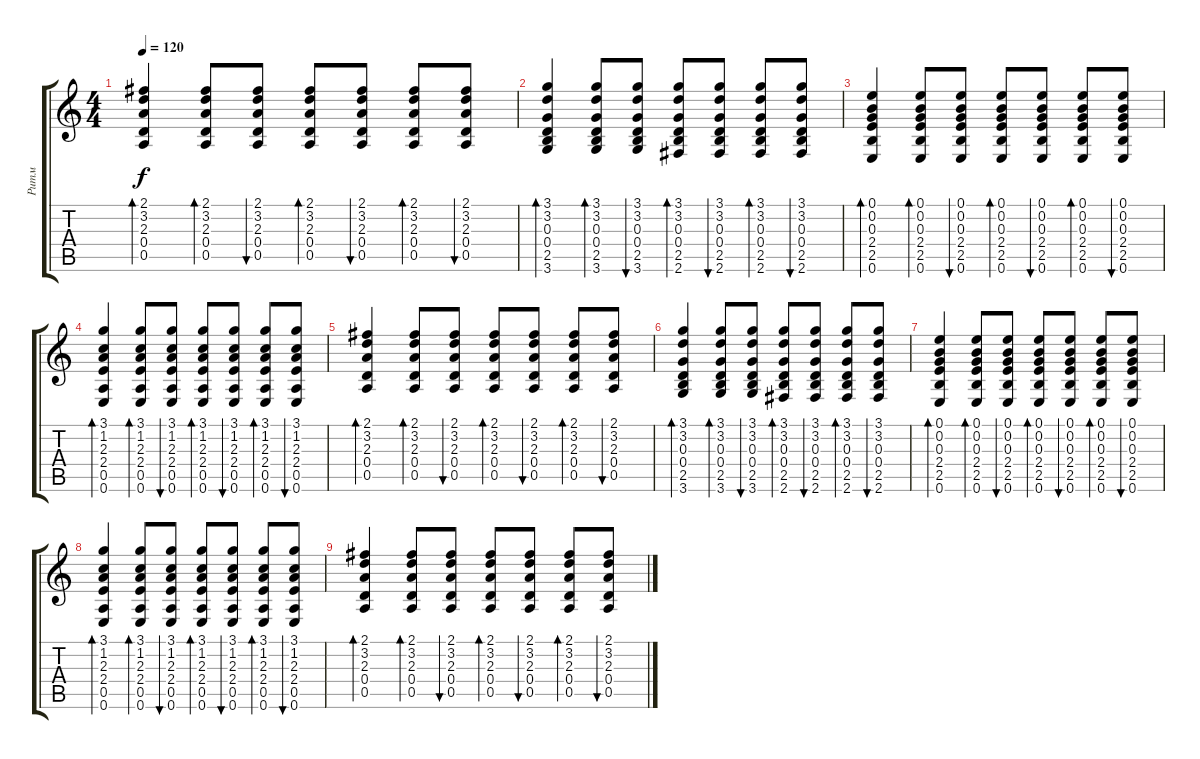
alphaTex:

\track ("Ритм" "Ритм") {instrument electricguitarclean}
\staff {score tabs}
\tuning (E4 B3 G3 D3 A2 E2) {hide}
\ts (4 4)
\tempo 120
\clef g2
\ks c
(2.1 3.2 2.3 0.4 0.5).4{bd 60 dy f} (2.1 3.2 2.3 0.4 0.5).8{bd 60} (2.1 3.2 2.3 0.4 0.5).8{bu 60} (2.1 3.2 2.3 0.4 0.5).8{bd 60} (2.1 3.2 2.3 0.4 0.5).8{bu 60} (2.1 3.2 2.3 0.4 0.5).8{bd 60} (2.1 3.2 2.3 0.4 0.5).8{bu 60} |
(3.1 3.2 0.3 0.4 2.5 3.6).4{bd 60} (3.1 3.2 0.3 0.4 2.5 3.6).8{bd 60} (3.1 3.2 0.3 0.4 2.5 3.6).8{bu 60} (3.1 3.2 0.3 0.4 2.5 2.6).8{bd 60} (3.1 3.2 0.3 0.4 2.5 2.6).8{bu 60} (3.1 3.2 0.3 0.4 2.5 2.6).8{bd 60} (3.1 3.2 0.3 0.4 2.5 2.6).8{bu 60} |
(0.1 0.2 0.3 2.4 2.5 0.6).4{bd 60} (0.1 0.2 0.3 2.4 2.5 0.6).8{bd 60} (0.1 0.2 0.3 2.4 2.5 0.6).8{bu 60} (0.1 0.2 0.3 2.4 2.5 0.6).8{bd 60} (0.1 0.2 0.3 2.4 2.5 0.6).8{bu 60} (0.1 0.2 0.3 2.4 2.5 0.6).8{bd 60} (0.1 0.2 0.3 2.4 2.5 0.6).8{bu 60} |
(3.1 1.2 2.3 2.4 0.5 0.6).4{bd 60} (3.1 1.2 2.3 2.4 0.5 0.6).8{bd 60} (3.1 1.2 2.3 2.4 0.5 0.6).8{bu 60} (3.1 1.2 2.3 2.4 0.5 0.6).8{bd 60} (3.1 1.2 2.3 2.4 0.5 0.6).8{bu 60} (3.1 1.2 2.3 2.4 0.5 0.6).8{bd 60} (3.1 1.2 2.3 2.4 0.5 0.6).8{bu 60} |
(2.1 3.2 2.3 0.4 0.5).4{bd 60} (2.1 3.2 2.3 0.4 0.5).8{bd 60} (2.1 3.2 2.3 0.4 0.5).8{bu 60} (2.1 3.2 2.3 0.4 0.5).8{bd 60} (2.1 3.2 2.3 0.4 0.5).8{bu 60} (2.1 3.2 2.3 0.4 0.5).8{bd 60} (2.1 3.2 2.3 0.4 0.5).8{bu 60} |
(3.1 3.2 0.3 0.4 2.5 3.6).4{bd 60} (3.1 3.2 0.3 0.4 2.5 3.6).8{bd 60} (3.1 3.2 0.3 0.4 2.5 3.6).8{bu 60} (3.1 3.2 0.3 0.4 2.5 2.6).8{bd 60} (3.1 3.2 0.3 0.4 2.5 2.6).8{bu 60} (3.1 3.2 0.3 0.4 2.5 2.6).8{bd 60} (3.1 3.2 0.3 0.4 2.5 2.6).8{bu 60} |
(0.1 0.2 0.3 2.4 2.5 0.6).4{bd 60} (0.1 0.2 0.3 2.4 2.5 0.6).8{bd 60} (0.1 0.2 0.3 2.4 2.5 0.6).8{bu 60} (0.1 0.2 0.3 2.4 2.5 0.6).8{bd 60} (0.1 0.2 0.3 2.4 2.5 0.6).8{bu 60} (0.1 0.2 0.3 2.4 2.5 0.6).8{bd 60} (0.1 0.2 0.3 2.4 2.5 0.6).8{bu 60} |
(3.1 1.2 2.3 2.4 0.5 0.6).4{bd 60} (3.1 1.2 2.3 2.4 0.5 0.6).8{bd 60} (3.1 1.2 2.3 2.4 0.5 0.6).8{bu 60} (3.1 1.2 2.3 2.4 0.5 0.6).8{bd 60} (3.1 1.2 2.3 2.4 0.5 0.6).8{bu 60} (3.1 1.2 2.3 2.4 0.5 0.6).8{bd 60} (3.1 1.2 2.3 2.4 0.5 0.6).8{bu 60} |
(2.1 3.2 2.3 0.4 0.5).4{bd 60} (2.1 3.2 2.3 0.4 0.5).8{bd 60} (2.1 3.2 2.3 0.4 0.5).8{bu 60} (2.1 3.2 2.3 0.4 0.5).8{bd 60} (2.1 3.2 2.3 0.4 0.5).8{bu 60} (2.1 3.2 2.3 0.4 0.5).8{bd 60} (2.1 3.2 2.3 0.4 0.5).8{bu 60}
